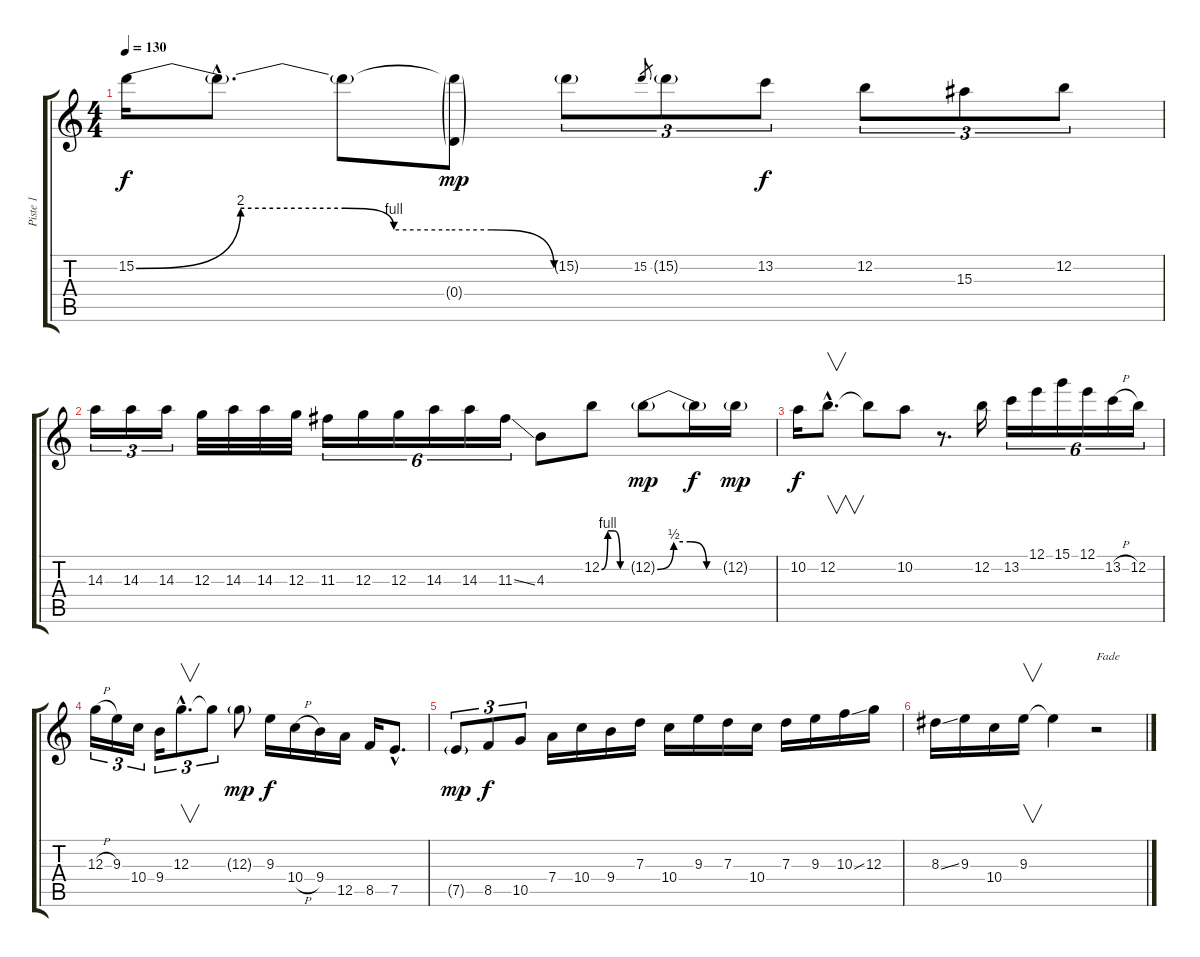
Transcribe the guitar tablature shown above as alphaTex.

\track ("Piste 1" "Piste 1") {instrument overdrivenguitar}
\staff {score tabs}
\tuning (E4 B3 G3 D3 A2 E2) {hide}
\ts (4 4)
\tempo 130
\clef g2
\ks c
15.2{be (custom 0 0 15 8 30 8 37 4 45 4 51 4 60 0)}.16{dy f} 15.2{hac t}.8{d} 15.2{t}.8 (15.2{t} 0.4{g}).8{dy mp} 15.2{g}.8{tu (3 2)} 15.2.8{gr} 15.2{g}.8{tu (3 2)} 13.2.8{tu (3 2) dy f} 12.2.8{tu (3 2)} 15.3.8{tu (3 2)} 12.2.8{tu (3 2)} |
14.3.16{tu (3 2)} 14.3.16{tu (3 2)} 14.3.16{tu (3 2)} 12.3.32 14.3.32 14.3.32 12.3.32 11.3.16{tu (6 4)} 12.3.16{tu (6 4)} 12.3.16{tu (6 4)} 14.3.16{tu (6 4)} 14.3.16{tu (6 4)} 11.3{ss}.16{tu (6 4)} 4.3.8 12.2{be (custom 0 0 15 4 30 4 45 0 60 0)}.8 12.2{be (custom 0 0 15 2 30 2 45 0 60 0) g}.8{dy mp} 12.2{t}.16{dy f} 12.2{g}.16{dy mp} |
10.2.16{dy f} 12.2{hac}.8{v d} 12.2{t}.8 10.2.8 r.8{d} 12.2.16 13.2.16{tu (6 4)} 12.1.16{tu (6 4)} 15.1.16{tu (6 4)} 12.1.16{tu (6 4)} 13.2{h}.16{tu (6 4)} 12.2.16{tu (6 4)} |
12.3{h}.16{tu (3 2)} 9.3.16{tu (3 2)} 10.4.16{tu (3 2)} 9.4.16{tu (3 2)} 12.3{hac}.8{v d tu (3 2)} 12.3{t}.8{tu (3 2)} 12.3{g}.8{dy mp} 9.3.16{dy f} 10.4{h}.16 9.4.16 12.5.16 8.5.16 7.5{hac}.8{d} |
7.5{g}.8{tu (3 2) dy mp volume 0} 8.5.8{tu (3 2) dy f} 10.5.8{tu (3 2)} 7.4.16 10.4.16 9.4.16 7.3.16 10.4.16 9.3.16 7.3.16 10.4.16 7.3.16 9.3.16 10.3{ss}.16 12.3.16 |
8.3{ss}.16 9.3.16 10.4.16 9.3.16{v} 9.3{t}.4 r.2{txt "Fade"}
